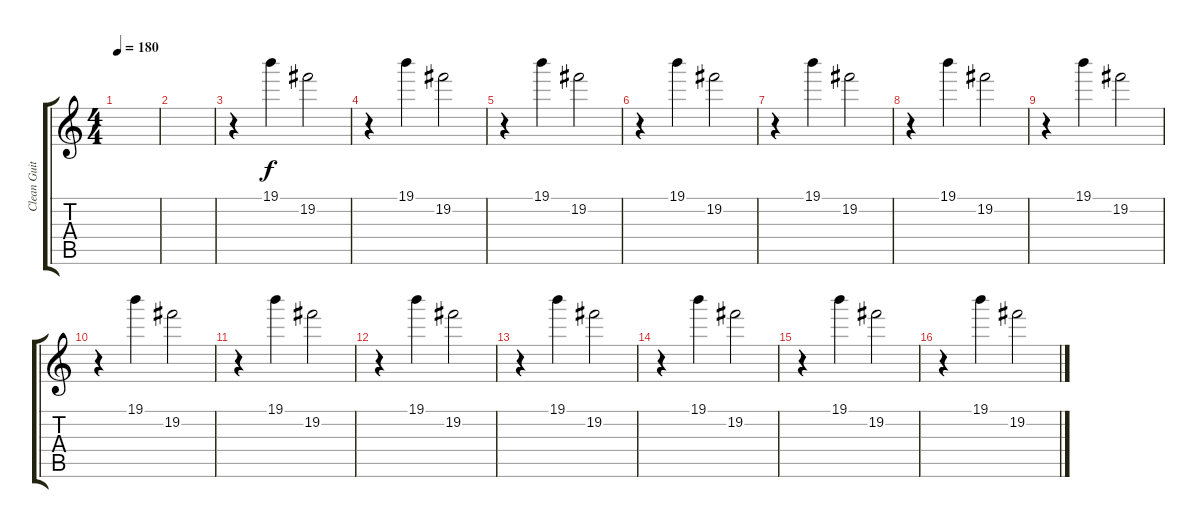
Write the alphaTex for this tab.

\track ("Clean Guitar 2" "Clean Guit") {instrument electricguitarclean}
\staff {score tabs}
\tuning (E4 B3 G3 D3 A2 E2) {hide}
\ts (4 4)
\tempo 180
\clef g2
\ks c
|
|
r.4 19.1.4 19.2.2 |
r.4 19.1.4 19.2.2 |
r.4 19.1.4 19.2.2 |
r.4 19.1.4 19.2.2 |
r.4 19.1.4 19.2.2 |
r.4 19.1.4 19.2.2 |
r.4 19.1.4 19.2.2 |
r.4 19.1.4 19.2.2 |
r.4 19.1.4 19.2.2 |
r.4 19.1.4 19.2.2 |
r.4 19.1.4 19.2.2 |
r.4 19.1.4 19.2.2 |
r.4 19.1.4 19.2.2 |
r.4 19.1.4 19.2.2
